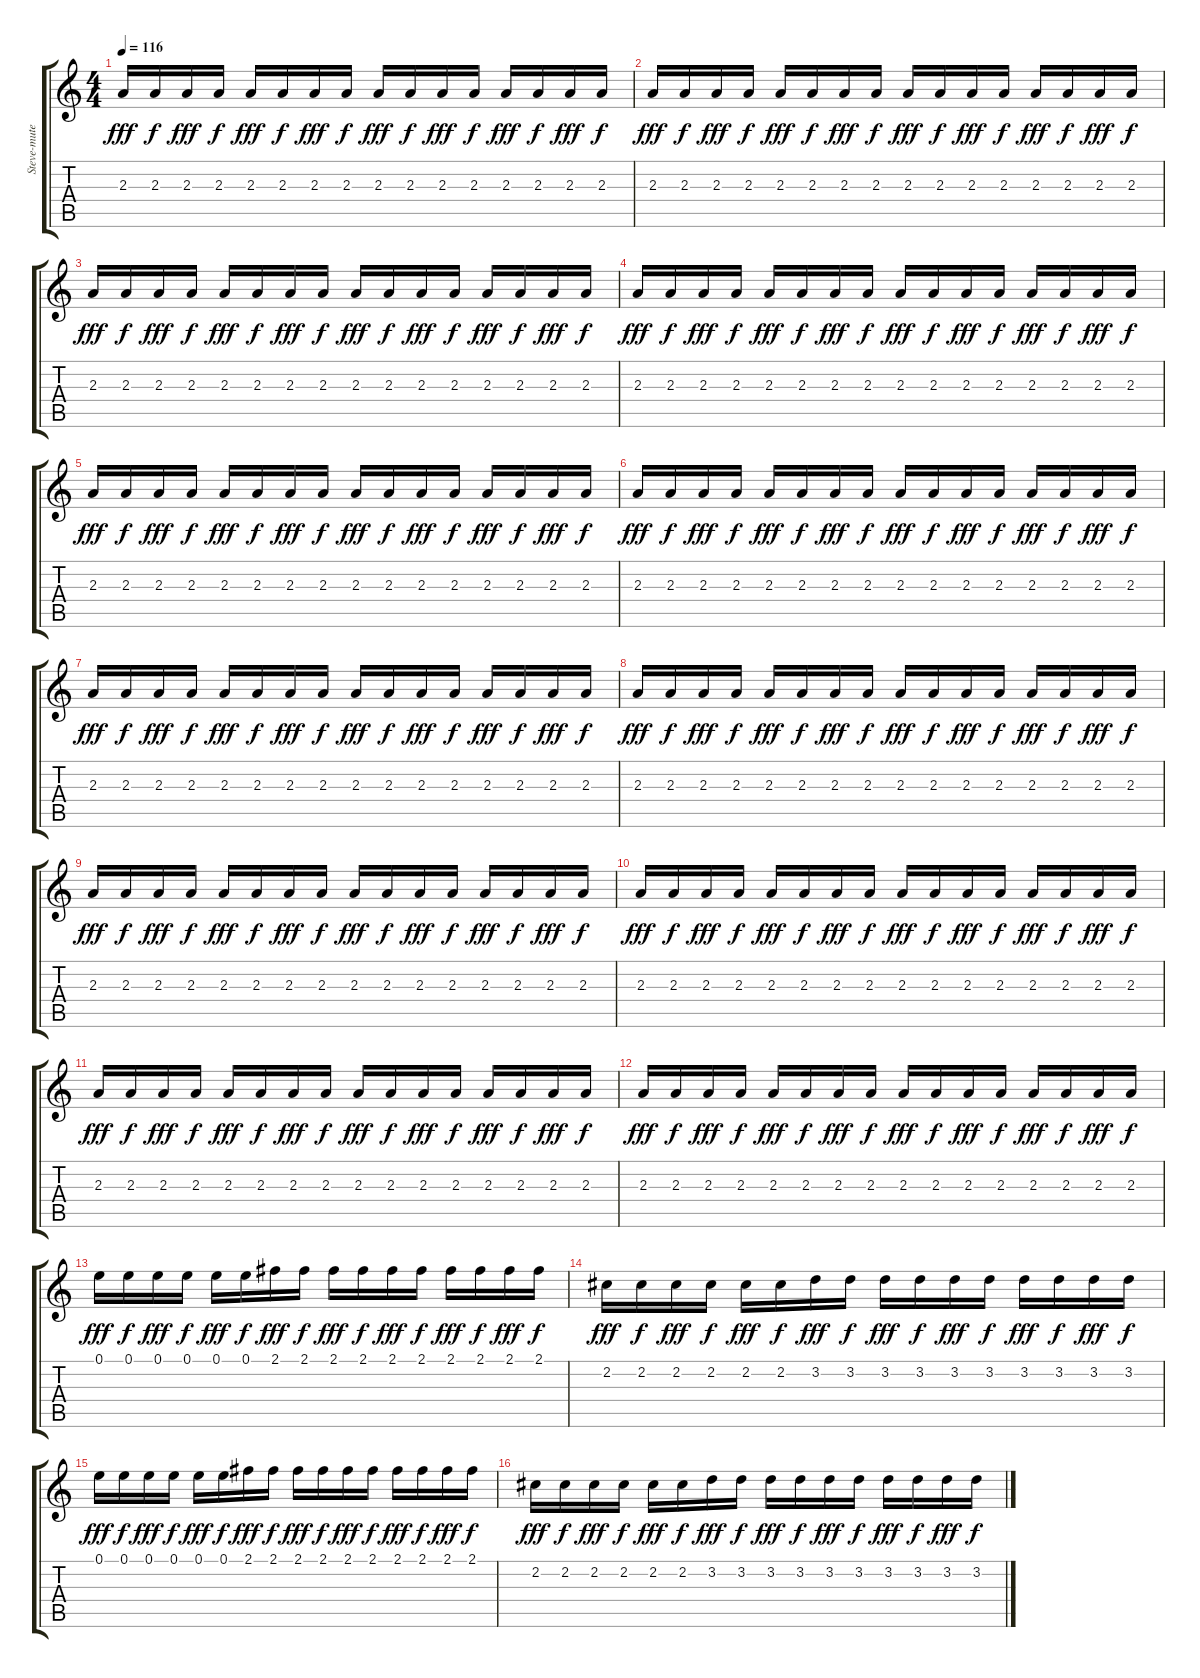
\track ("Steve-mute" "Steve-mute") {instrument electricguitarmuted}
\staff {score tabs}
\tuning (E4 B3 G3 D3 A2 E2) {hide}
\ts (4 4)
\tempo 116
\clef g2
\ks c
2.3.16{dy fff} 2.3.16{dy f} 2.3.16{dy fff} 2.3.16{dy f} 2.3.16{dy fff} 2.3.16{dy f} 2.3.16{dy fff} 2.3.16{dy f} 2.3.16{dy fff} 2.3.16{dy f} 2.3.16{dy fff} 2.3.16{dy f} 2.3.16{dy fff} 2.3.16{dy f} 2.3.16{dy fff} 2.3.16{dy f} |
2.3.16{dy fff} 2.3.16{dy f} 2.3.16{dy fff} 2.3.16{dy f} 2.3.16{dy fff} 2.3.16{dy f} 2.3.16{dy fff} 2.3.16{dy f} 2.3.16{dy fff} 2.3.16{dy f} 2.3.16{dy fff} 2.3.16{dy f} 2.3.16{dy fff} 2.3.16{dy f} 2.3.16{dy fff} 2.3.16{dy f} |
2.3.16{dy fff} 2.3.16{dy f} 2.3.16{dy fff} 2.3.16{dy f} 2.3.16{dy fff} 2.3.16{dy f} 2.3.16{dy fff} 2.3.16{dy f} 2.3.16{dy fff} 2.3.16{dy f} 2.3.16{dy fff} 2.3.16{dy f} 2.3.16{dy fff} 2.3.16{dy f} 2.3.16{dy fff} 2.3.16{dy f} |
2.3.16{dy fff} 2.3.16{dy f} 2.3.16{dy fff} 2.3.16{dy f} 2.3.16{dy fff} 2.3.16{dy f} 2.3.16{dy fff} 2.3.16{dy f} 2.3.16{dy fff} 2.3.16{dy f} 2.3.16{dy fff} 2.3.16{dy f} 2.3.16{dy fff} 2.3.16{dy f} 2.3.16{dy fff} 2.3.16{dy f} |
2.3.16{dy fff} 2.3.16{dy f} 2.3.16{dy fff} 2.3.16{dy f} 2.3.16{dy fff} 2.3.16{dy f} 2.3.16{dy fff} 2.3.16{dy f} 2.3.16{dy fff} 2.3.16{dy f} 2.3.16{dy fff} 2.3.16{dy f} 2.3.16{dy fff} 2.3.16{dy f} 2.3.16{dy fff} 2.3.16{dy f} |
2.3.16{dy fff} 2.3.16{dy f} 2.3.16{dy fff} 2.3.16{dy f} 2.3.16{dy fff} 2.3.16{dy f} 2.3.16{dy fff} 2.3.16{dy f} 2.3.16{dy fff} 2.3.16{dy f} 2.3.16{dy fff} 2.3.16{dy f} 2.3.16{dy fff} 2.3.16{dy f} 2.3.16{dy fff} 2.3.16{dy f} |
2.3.16{dy fff} 2.3.16{dy f} 2.3.16{dy fff} 2.3.16{dy f} 2.3.16{dy fff} 2.3.16{dy f} 2.3.16{dy fff} 2.3.16{dy f} 2.3.16{dy fff} 2.3.16{dy f} 2.3.16{dy fff} 2.3.16{dy f} 2.3.16{dy fff} 2.3.16{dy f} 2.3.16{dy fff} 2.3.16{dy f} |
2.3.16{dy fff} 2.3.16{dy f} 2.3.16{dy fff} 2.3.16{dy f} 2.3.16{dy fff} 2.3.16{dy f} 2.3.16{dy fff} 2.3.16{dy f} 2.3.16{dy fff} 2.3.16{dy f} 2.3.16{dy fff} 2.3.16{dy f} 2.3.16{dy fff} 2.3.16{dy f} 2.3.16{dy fff} 2.3.16{dy f} |
2.3.16{dy fff} 2.3.16{dy f} 2.3.16{dy fff} 2.3.16{dy f} 2.3.16{dy fff} 2.3.16{dy f} 2.3.16{dy fff} 2.3.16{dy f} 2.3.16{dy fff} 2.3.16{dy f} 2.3.16{dy fff} 2.3.16{dy f} 2.3.16{dy fff} 2.3.16{dy f} 2.3.16{dy fff} 2.3.16{dy f} |
2.3.16{dy fff} 2.3.16{dy f} 2.3.16{dy fff} 2.3.16{dy f} 2.3.16{dy fff} 2.3.16{dy f} 2.3.16{dy fff} 2.3.16{dy f} 2.3.16{dy fff} 2.3.16{dy f} 2.3.16{dy fff} 2.3.16{dy f} 2.3.16{dy fff} 2.3.16{dy f} 2.3.16{dy fff} 2.3.16{dy f} |
2.3.16{dy fff} 2.3.16{dy f} 2.3.16{dy fff} 2.3.16{dy f} 2.3.16{dy fff} 2.3.16{dy f} 2.3.16{dy fff} 2.3.16{dy f} 2.3.16{dy fff} 2.3.16{dy f} 2.3.16{dy fff} 2.3.16{dy f} 2.3.16{dy fff} 2.3.16{dy f} 2.3.16{dy fff} 2.3.16{dy f} |
2.3.16{dy fff} 2.3.16{dy f} 2.3.16{dy fff} 2.3.16{dy f} 2.3.16{dy fff} 2.3.16{dy f} 2.3.16{dy fff} 2.3.16{dy f} 2.3.16{dy fff} 2.3.16{dy f} 2.3.16{dy fff} 2.3.16{dy f} 2.3.16{dy fff} 2.3.16{dy f} 2.3.16{dy fff} 2.3.16{dy f} |
0.1.16{dy fff} 0.1.16{dy f} 0.1.16{dy fff} 0.1.16{dy f} 0.1.16{dy fff} 0.1.16{dy f} 2.1.16{dy fff} 2.1.16{dy f} 2.1.16{dy fff} 2.1.16{dy f} 2.1.16{dy fff} 2.1.16{dy f} 2.1.16{dy fff} 2.1.16{dy f} 2.1.16{dy fff} 2.1.16{dy f} |
2.2.16{dy fff} 2.2.16{dy f} 2.2.16{dy fff} 2.2.16{dy f} 2.2.16{dy fff} 2.2.16{dy f} 3.2.16{dy fff} 3.2.16{dy f} 3.2.16{dy fff} 3.2.16{dy f} 3.2.16{dy fff} 3.2.16{dy f} 3.2.16{dy fff} 3.2.16{dy f} 3.2.16{dy fff} 3.2.16{dy f} |
0.1.16{dy fff} 0.1.16{dy f} 0.1.16{dy fff} 0.1.16{dy f} 0.1.16{dy fff} 0.1.16{dy f} 2.1.16{dy fff} 2.1.16{dy f} 2.1.16{dy fff} 2.1.16{dy f} 2.1.16{dy fff} 2.1.16{dy f} 2.1.16{dy fff} 2.1.16{dy f} 2.1.16{dy fff} 2.1.16{dy f} |
2.2.16{dy fff} 2.2.16{dy f} 2.2.16{dy fff} 2.2.16{dy f} 2.2.16{dy fff} 2.2.16{dy f} 3.2.16{dy fff} 3.2.16{dy f} 3.2.16{dy fff} 3.2.16{dy f} 3.2.16{dy fff} 3.2.16{dy f} 3.2.16{dy fff} 3.2.16{dy f} 3.2.16{dy fff} 3.2.16{dy f}
